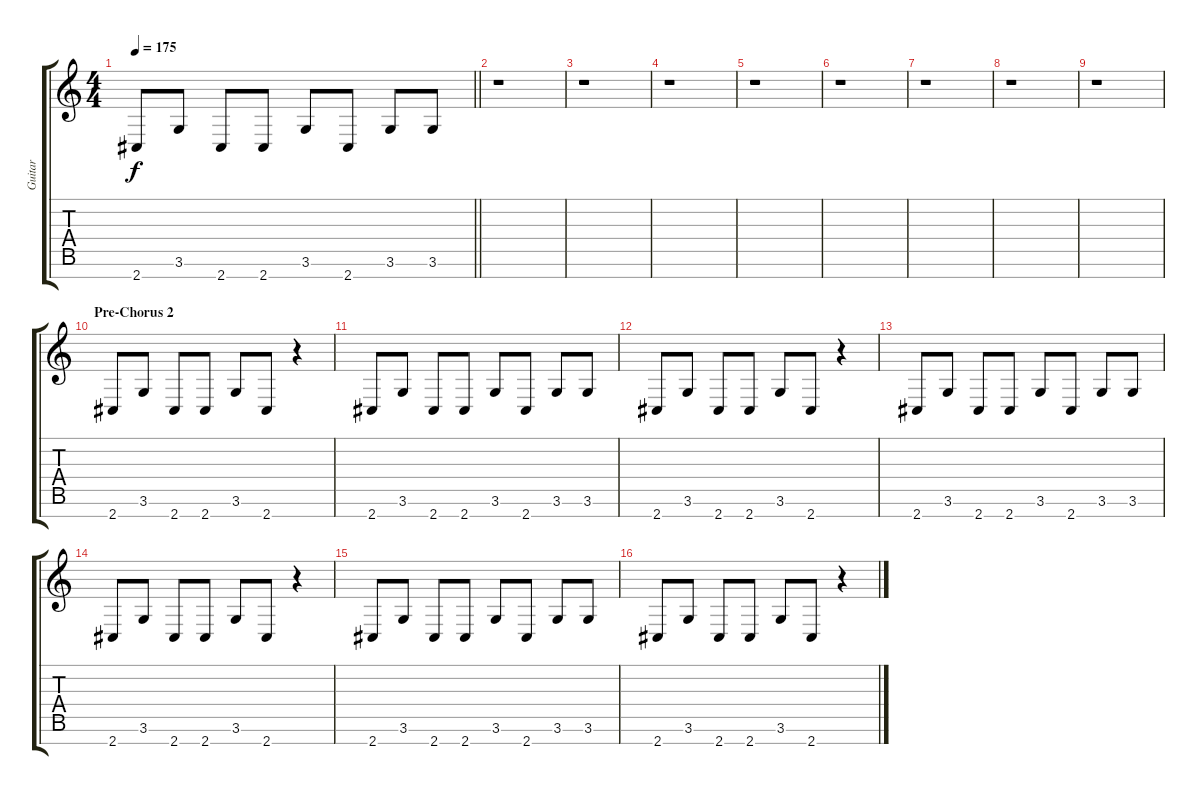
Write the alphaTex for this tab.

\track ("Guitar" "Guitar") {instrument distortionguitar}
\staff {score tabs}
\tuning (E4 B3 G3 D3 A2 E2 B1) {hide}
\ts (4 4)
\tempo 175
\clef g2
\barLineRight lightlight
\ks c
2.7.8{dy f} 3.6.8 2.7.8 2.7.8 3.6.8 2.7.8 3.6.8 3.6.8 |
r.1 |
r.1 |
r.1 |
r.1 |
r.1 |
r.1 |
r.1 |
r.1 |
\section ("" "Pre-Chorus 2")
2.7.8 3.6.8 2.7.8 2.7.8 3.6.8 2.7.8 r.4 |
2.7.8 3.6.8 2.7.8 2.7.8 3.6.8 2.7.8 3.6.8 3.6.8 |
2.7.8 3.6.8 2.7.8 2.7.8 3.6.8 2.7.8 r.4 |
2.7.8 3.6.8 2.7.8 2.7.8 3.6.8 2.7.8 3.6.8 3.6.8 |
2.7.8 3.6.8 2.7.8 2.7.8 3.6.8 2.7.8 r.4 |
2.7.8 3.6.8 2.7.8 2.7.8 3.6.8 2.7.8 3.6.8 3.6.8 |
2.7.8 3.6.8 2.7.8 2.7.8 3.6.8 2.7.8 r.4
